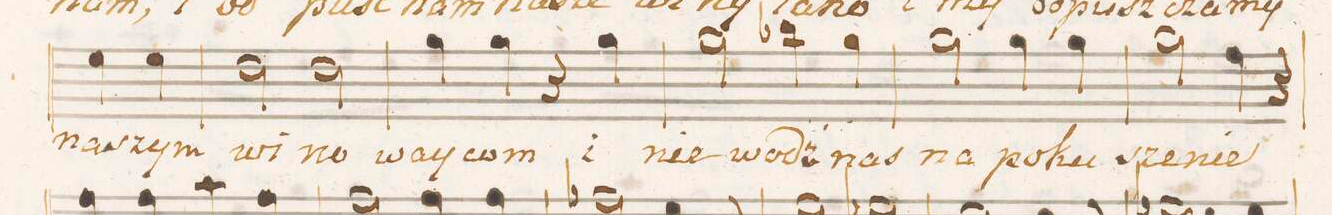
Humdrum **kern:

**kern	**text
*I"Alto	*
*clefC3	*
*k[b-e-a-d-]	*
*met(C.)	*
*M4/4	*
4f\	na-
4f\	-szym
=36	=36
2e-\	wi-
2e-\	-no-
=37	=37
4a-\	-way-
4a-\	-com
4r	.
4a-\	i
=38	=38
2a-\	nie
4cc-X\	wodź
4a-\	nas
=39	=39
2a-\	na
4a-\	po-
4a-\	-ku-
=40	=40
2a-\	-sze-
4g\	-nie
4r	.
=41	=41
*-	*-
